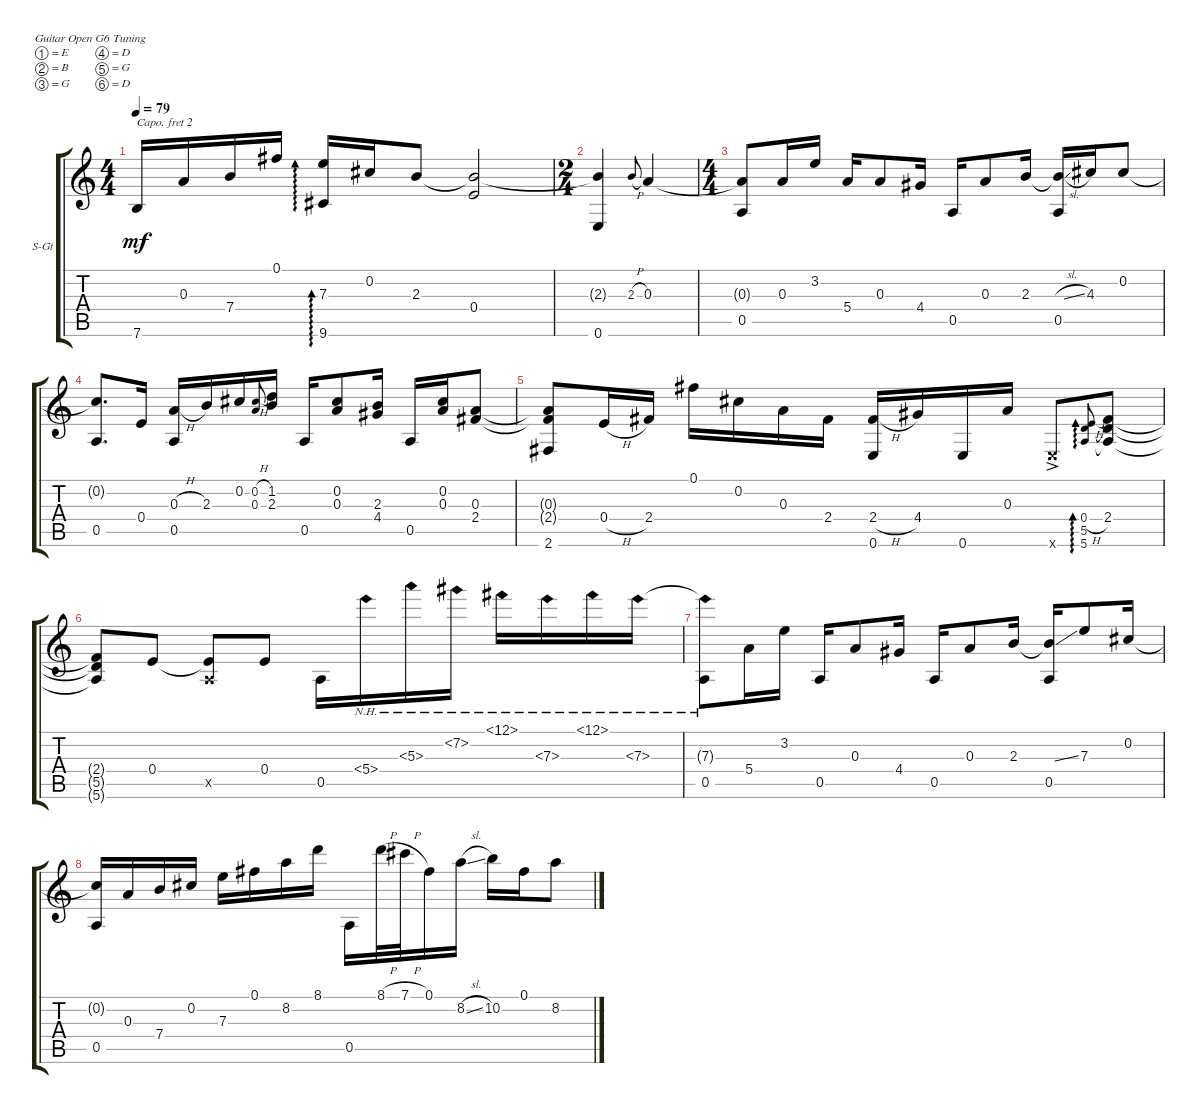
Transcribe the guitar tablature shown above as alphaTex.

\defaultSystemsLayout 4
\bracketExtendMode groupsimilarinstruments
\firstSystemTrackNameOrientation horizontal
\otherSystemsTrackNameOrientation horizontal
\track ("Steel Guitar" "S-Gt") {instrument acousticguitarsteel}
\staff {score tabs}
\capo 2
\tuning (E4 B3 G3 D3 G2 D2)
\ts (4 4)
\tempo 79
\clef g2
\ks c
7.6.16{dy mf} 0.3.16 7.4.16 0.1.16 (7.3 9.6).16{ad 0} 0.2.16 2.3.8 (0.4 2.3{t}).2 |
\ts (2 4)
(2.3{t} 0.6).4 2.3{h}.8{gr onbeat} 0.3.4 |
\ts (4 4)
(0.5 0.3{t}).8 0.3.16 3.2.16 5.4.16 0.3.8 4.4.16 0.5.16 0.3.8 2.3.16 (0.5 2.3{sl t}).16 4.3.16 0.2.8 |
(0.2{t} 0.5).8{d} 0.4.16 (0.3{h} 0.5).16 2.3.16 0.2.16 (0.2{h} 0.3).8{gr onbeat} (1.2 2.3).16 0.5.16 (0.2 0.3).8 (2.3 4.4).16 0.5.16 (0.2 0.3).16 (0.3 2.4).8 |
\scale
0.536168 (2.6 0.3{t} 2.4{t}).8 0.4{h}.16 2.4.16 0.1.16 0.2.16 0.3.16 2.4.16 (2.4{h} 0.6).16 4.4.16 0.6.16 0.3.16 0.6{ac x}.8 (0.4{h} 5.6 5.5).8{ad 0 gr onbeat} (2.4 5.6{t} 5.5{t}).8 |
\scale
0.464196 (2.4{t} 5.5{t} 5.6{t}).8 0.4.8 (0.5{x} 0.4{t}).8 0.4.8 0.5.16 5.4{nh}.16 5.3{nh}.16 7.2{nh}.16 12.1{nh}.16 7.3{nh}.16 12.1{nh}.16 7.3{nh}.16 |
(0.5 7.3{nh t}).8 5.4.16 3.2.16 0.5.16 0.3.8 4.4.16 0.5.16 0.3.8 2.3.16 (2.3{ss t} 0.5).16 7.3.8 0.2.16 |
(0.2{t} 0.5).16 0.3.16 7.4.16 0.2.16 7.3.16 0.1.16 8.2.16 8.1.16 0.5.16 8.1{h}.32 7.1{h}.32 0.1.16 8.2{sl}.16 10.2.16 0.1.16 8.2.8
